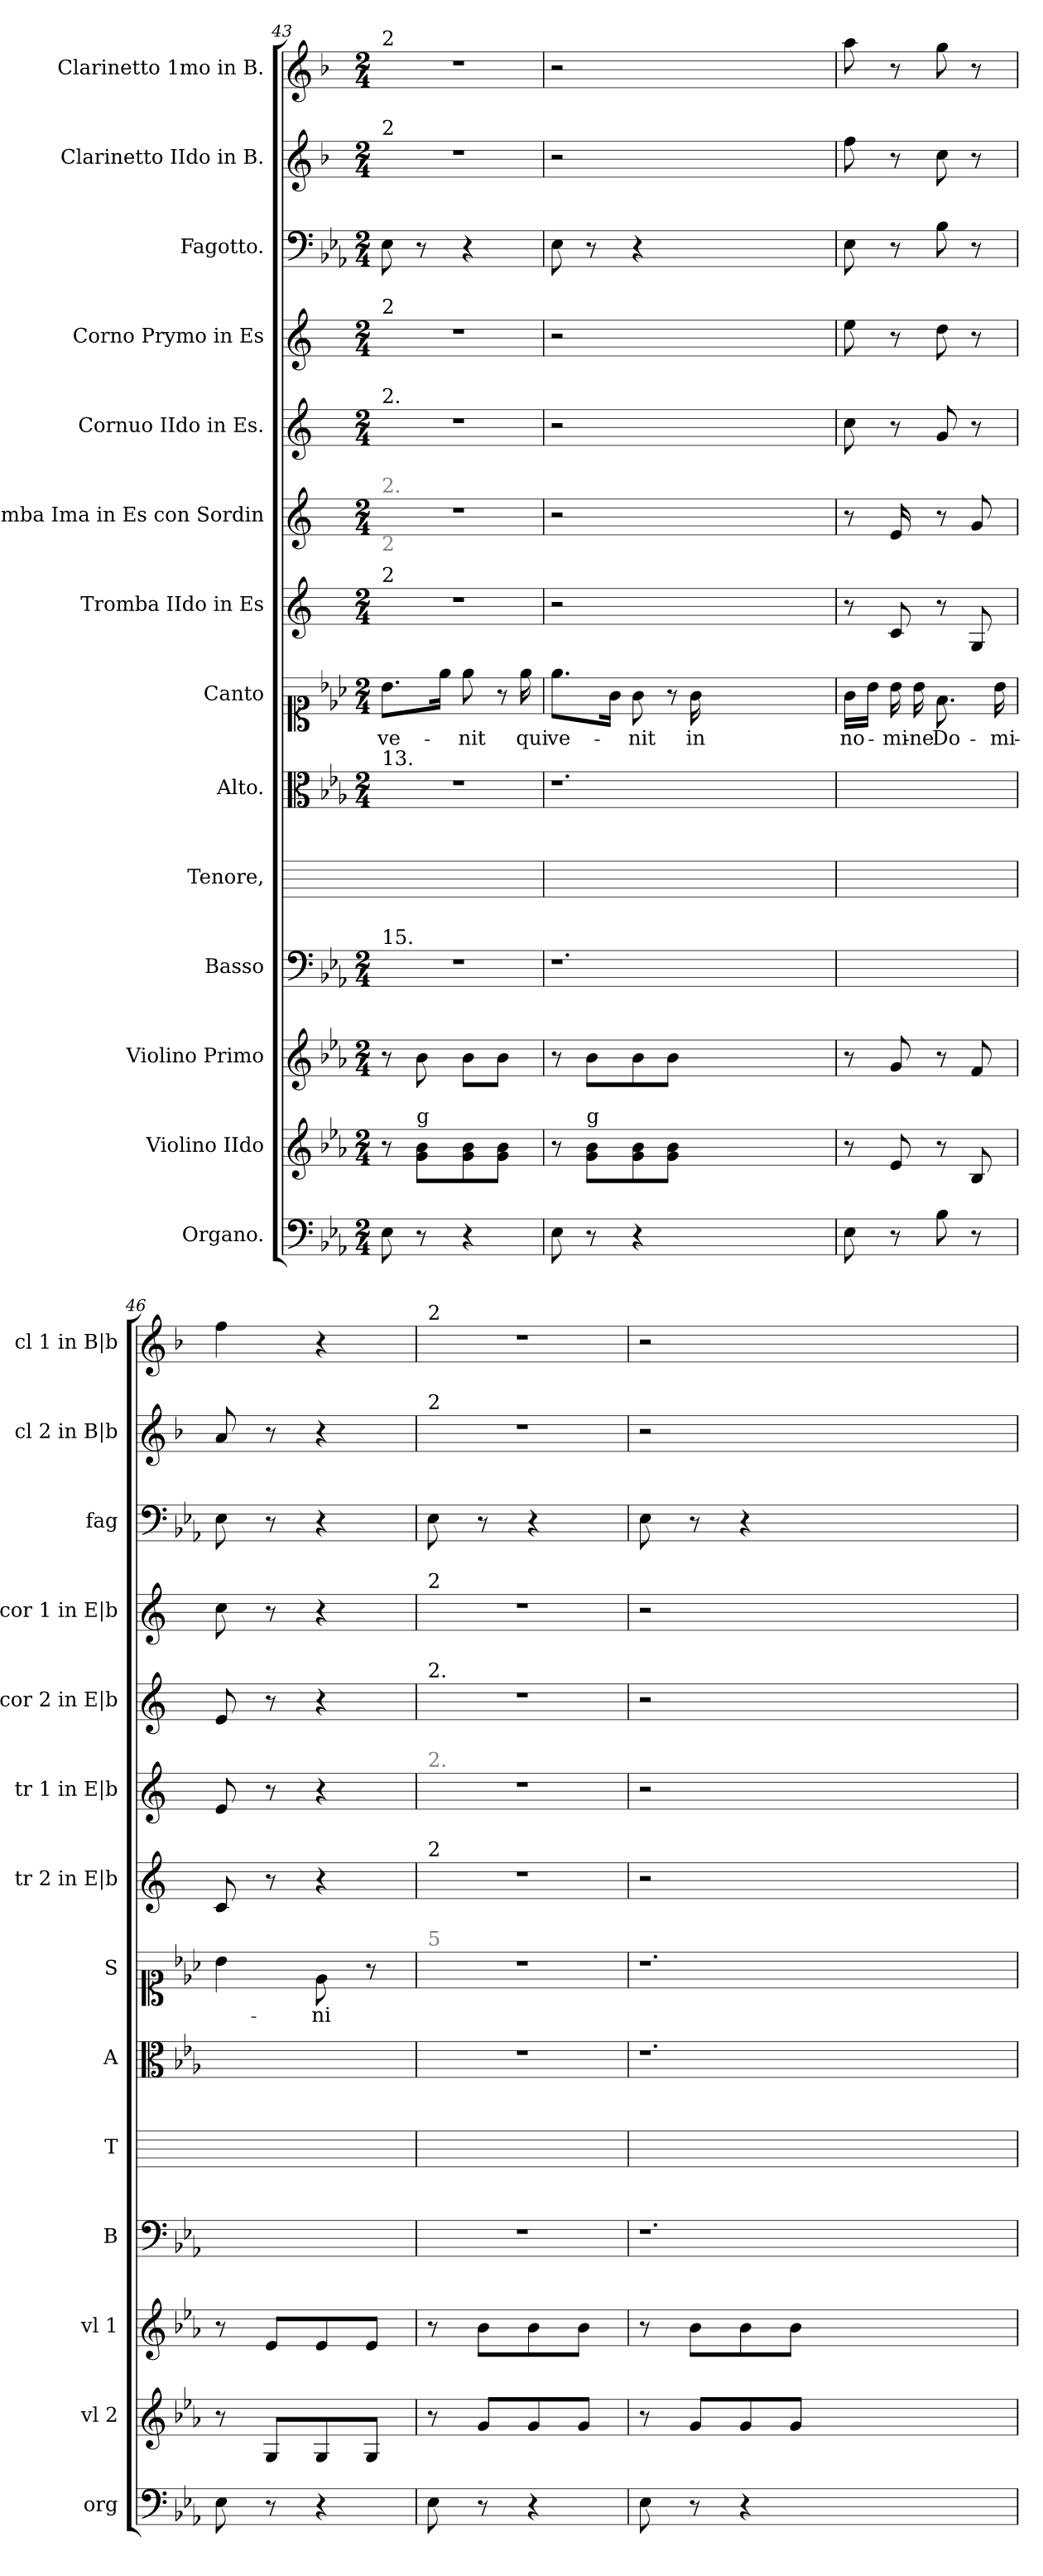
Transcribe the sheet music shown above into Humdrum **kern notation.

**kern	**kern	**kern	**kern	**kern	**kern	**kern	**text	**kern	**kern	**kern	**kern	**kern	**kern	**kern
*part14	*part13	*part12	*part11	*part10	*part9	*part8	*part8	*part7	*part6	*part5	*part4	*part3	*part2	*part1
*staff14	*staff13	*staff12	*staff11	*staff10	*staff9	*staff8	*staff8	*staff7	*staff6	*staff5	*staff4	*staff3	*staff2	*staff1
*I"Organo.	*I"Violino IIdo	*I"Violino Primo	*I"Basso	*I"Tenore,	*I"Alto.	*I"Canto	*	*I"Tromba IIdo in Es	*I"Tromba Ima in Es con Sordin	*I"Cornuo IIdo in Es.	*I"Corno Prymo in Es	*I"Fagotto.	*I"Clarinetto IIdo in B.	*I"Clarinetto 1mo in B.
*I'org	*I'vl 2	*I'vl 1	*I'B	*I'T	*I'A	*I'S	*	*I'tr 2 in E|b	*I'tr 1 in E|b	*I'cor 2 in E|b	*I'cor 1 in E|b	*I'fag	*I'cl 2 in B|b	*I'cl 1 in B|b
*clefF4	*clefG2	*clefG2	*clefF4	*	*clefC3	*clefC1	*	*clefG2	*clefG2	*clefG2	*clefG2	*clefF4	*clefG2	*clefG2
*	*	*	*	*	*	*	*	*ITrd-2c-3	*ITrd-2c-3	*ITrd5c9	*ITrd5c9	*	*ITrd1c2	*ITrd1c2
*k[b-e-a-]	*k[b-e-a-]	*k[b-e-a-]	*k[b-e-a-]	*	*k[b-e-a-]	*k[b-e-a-]	*	*k[b-e-a-]	*k[b-e-a-]	*k[b-e-a-]	*k[b-e-a-]	*k[b-e-a-]	*k[b-e-a-]	*k[b-e-a-]
*E-:	*E-:	*E-:	*E-:	*	*E-:	*E-:	*	*E-:	*E-:	*E-:	*E-:	*E-:	*E-:	*E-:
*M2/4	*M2/4	*M2/4	*M2/4	*	*M2/4	*M2/4	*	*M2/4	*M2/4	*M2/4	*M2/4	*M2/4	*M2/4	*M2/4
=43	=43	=43	=43	=43	=43	=43	=43	=43	=43	=43	=43	=43	=43	=43
!	!	!	!	!	!	!	!	!	!	!	!	!	!	!LO:TX:a:t=2
!	!	!	!	!	!	!	!	!	!	!	!	!	!LO:TX:a:t=2	!
!	!	!	!	!	!	!	!	!	!	!	!LO:TX:a:t=2	!	!	!
!	!	!	!	!	!	!	!	!	!	!LO:TX:a:t=2.	!	!	!	!
!	!	!	!	!	!	!	!	!	!LO:TX:b:color=grey:t=2	!	!	!	!	!
!	!	!	!	!	!	!	!	!	!LO:TX:a:color=grey:t=2.	!	!	!	!	!
!	!	!	!	!	!	!	!	!LO:TX:a:t=2	!	!	!	!	!	!
!	!	!	!	!	!LO:TX:a:t=13.	!	!	!	!	!	!	!	!	!
!	!	!	!LO:TX:a:t=15.	!	!	!	!	!	!	!	!	!	!	!
8E-\	8r	8r	2r	2ryy	2r	8.b-\L	ve-	2r	2r	2r	2r	8E-\	2r	2r
!	!LO:TX:a:t=g	!	!	!	!	!	!	!	!	!	!	!	!	!
8r	8gi\ 8b-\L	8b-\	.	.	.	.	.	.	.	.	.	8r	.	.
.	.	.	.	.	.	16ee-\Jk	.	.	.	.	.	.	.	.
4r	8gi\ 8b-\	8b-\L	.	.	.	8ee-\	-nit	.	.	.	.	4r	.	.
!	!	!	!	!	!	!LO:N:vis=8	!	!	!	!	!	!	!	!
.	8gi\ 8b-\J	8b-\J	.	.	.	16r	.	.	.	.	.	.	.	.
.	.	.	.	.	.	16ee-\	qui	.	.	.	.	.	.	.
=44	=44	=44	=44	=44	=44	=44	=44	=44	=44	=44	=44	=44	=44	=44
8E-\	8r	8r	1.r	2ryy	1.r	8.ee-\L	ve-	2r	2r	2r	2r	8E-\	2r	2r
!	!LO:TX:a:t=g	!	!	!	!	!	!	!	!	!	!	!	!	!
8r	8gi\ 8b-\L	8b-\L	.	.	.	.	.	.	.	.	.	8r	.	.
.	.	.	.	.	.	16g\Jk	.	.	.	.	.	.	.	.
4r	8gi\ 8b-\	8b-\	.	.	.	8g\	-nit	.	.	.	.	4r	.	.
!	!	!	!	!	!	!LO:N:vis=8	!	!	!	!	!	!	!	!
.	8gi\ 8b-\J	8b-\J	.	.	.	16r	.	.	.	.	.	.	.	.
.	.	.	.	.	.	16g\	in	.	.	.	.	.	.	.
1ryy	1ryy	1ryy	.	1ryy	.	1ryy	.	1ryy	1ryy	1ryy	1ryy	1ryy	1ryy	1ryy
=45	=45	=45	=45	=45	=45	=45	=45	=45	=45	=45	=45	=45	=45	=45
8E-\	8r	8r	2ryy	2ryy	2ryy	16g\LL	no-	8r	8r	8e-\	8g\	8E-\	8ee-\	8gg\
.	.	.	.	.	.	16b-\JJ	.	.	.	.	.	.	.	.
!	!	!	!	!	!	!	!	!	!LO:N:vis=16	!	!	!	!	!
8r	8e-/	8g/	.	.	.	16b-\	-mi-	8e-/	8gi/	8r	8r	8r	8r	8r
.	.	.	.	.	.	16b-\	-ne	.	.	.	.	.	.	.
8B-\	8r	8r	.	.	.	8.f\	Do-	8r	8r	8B-/	8f\	8B-\	8b-\	8ff\
8r	8B-/	8f/	.	.	.	.	.	8B-/	8b-i/	8r	8r	8r	8r	8r
.	.	.	.	.	.	16b-\	-mi-	.	.	.	.	.	.	.
=46	=46	=46	=46	=46	=46	=46	=46	=46	=46	=46	=46	=46	=46	=46
8E-\	8r	8r	2ryy	2ryy	2ryy	4b-\	.	8e-/	8gi/	8G/	8e-\	8E-\	8g/	4ee-\
8r	8G/L	8e-/L	.	.	.	.	.	8r	8r	8r	8r	8r	8r	.
4r	8G/	8e-/	.	.	.	8e-\	-ni	4r	4r	4r	4r	4r	4r	4r
.	8G/J	8e-/J	.	.	.	8r	.	.	.	.	.	.	.	.
=47	=47	=47	=47	=47	=47	=47	=47	=47	=47	=47	=47	=47	=47	=47
!	!	!	!	!	!	!	!	!	!	!	!	!	!	!LO:TX:a:t=2
!	!	!	!	!	!	!	!	!	!	!	!	!	!LO:TX:a:t=2	!
!	!	!	!	!	!	!	!	!	!	!	!LO:TX:a:t=2	!	!	!
!	!	!	!	!	!	!	!	!	!	!LO:TX:a:t=2.	!	!	!	!
!	!	!	!	!	!	!	!	!	!LO:TX:a:color=grey:t=2.	!	!	!	!	!
!	!	!	!	!	!	!	!	!LO:TX:a:t=2	!	!	!	!	!	!
!	!	!	!	!	!	!LO:TX:a:color=grey:t=5	!	!	!	!	!	!	!	!
8E-\	8r	8r	2r	2ryy	2r	2r	.	2r	2r	2r	2r	8E-\	2r	2r
8r	8g/L	8b-\L	.	.	.	.	.	.	.	.	.	8r	.	.
4r	8g/	8b-\	.	.	.	.	.	.	.	.	.	4r	.	.
.	8g/J	8b-\J	.	.	.	.	.	.	.	.	.	.	.	.
=48	=48	=48	=48	=48	=48	=48	=48	=48	=48	=48	=48	=48	=48	=48
8E-\	8r	8r	1.r	2ryy	1.r	1.r	.	2r	2r	2r	2r	8E-\	2r	2r
8r	8g/L	8b-\L	.	.	.	.	.	.	.	.	.	8r	.	.
4r	8g/	8b-\	.	.	.	.	.	.	.	.	.	4r	.	.
.	8g/J	8b-\J	.	.	.	.	.	.	.	.	.	.	.	.
1ryy	1ryy	1ryy	.	1ryy	.	.	.	1ryy	1ryy	1ryy	1ryy	1ryy	1ryy	1ryy
=	=	=	=	=	=	=	=	=	=	=	=	=	=	=
*-	*-	*-	*-	*-	*-	*-	*-	*-	*-	*-	*-	*-	*-	*-
